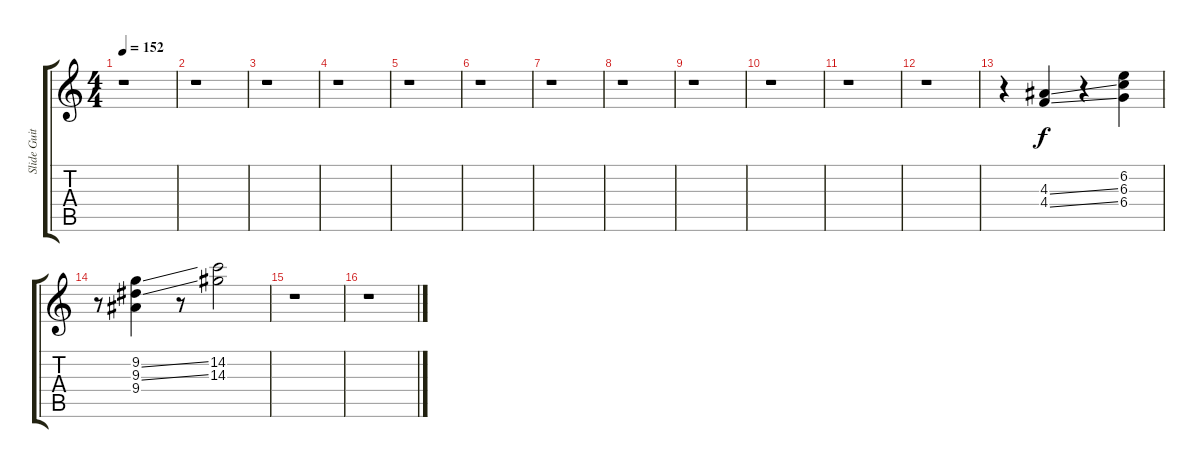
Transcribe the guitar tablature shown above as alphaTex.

\track ("Slide Guitar 2" "Slide Guit") {instrument distortionguitar}
\staff {score tabs}
\tuning (Eb4 Bb3 Gb3 Db3 Ab2 Eb2) {hide}
\ts (4 4)
\tempo 152
\clef g2
\ks c
r.1{dy f} |
r.1 |
r.1 |
r.1 |
r.1 |
r.1 |
r.1 |
r.1 |
r.1 |
r.1 |
r.1 |
r.1 |
r.4 (4.3{ss} 4.4{ss}).4 r.4 (6.2 6.3 6.4).4 |
r.8 (9.2{ss} 9.3{ss} 9.4).4 r.8 (14.2 14.3).2 |
r.1 |
r.1
